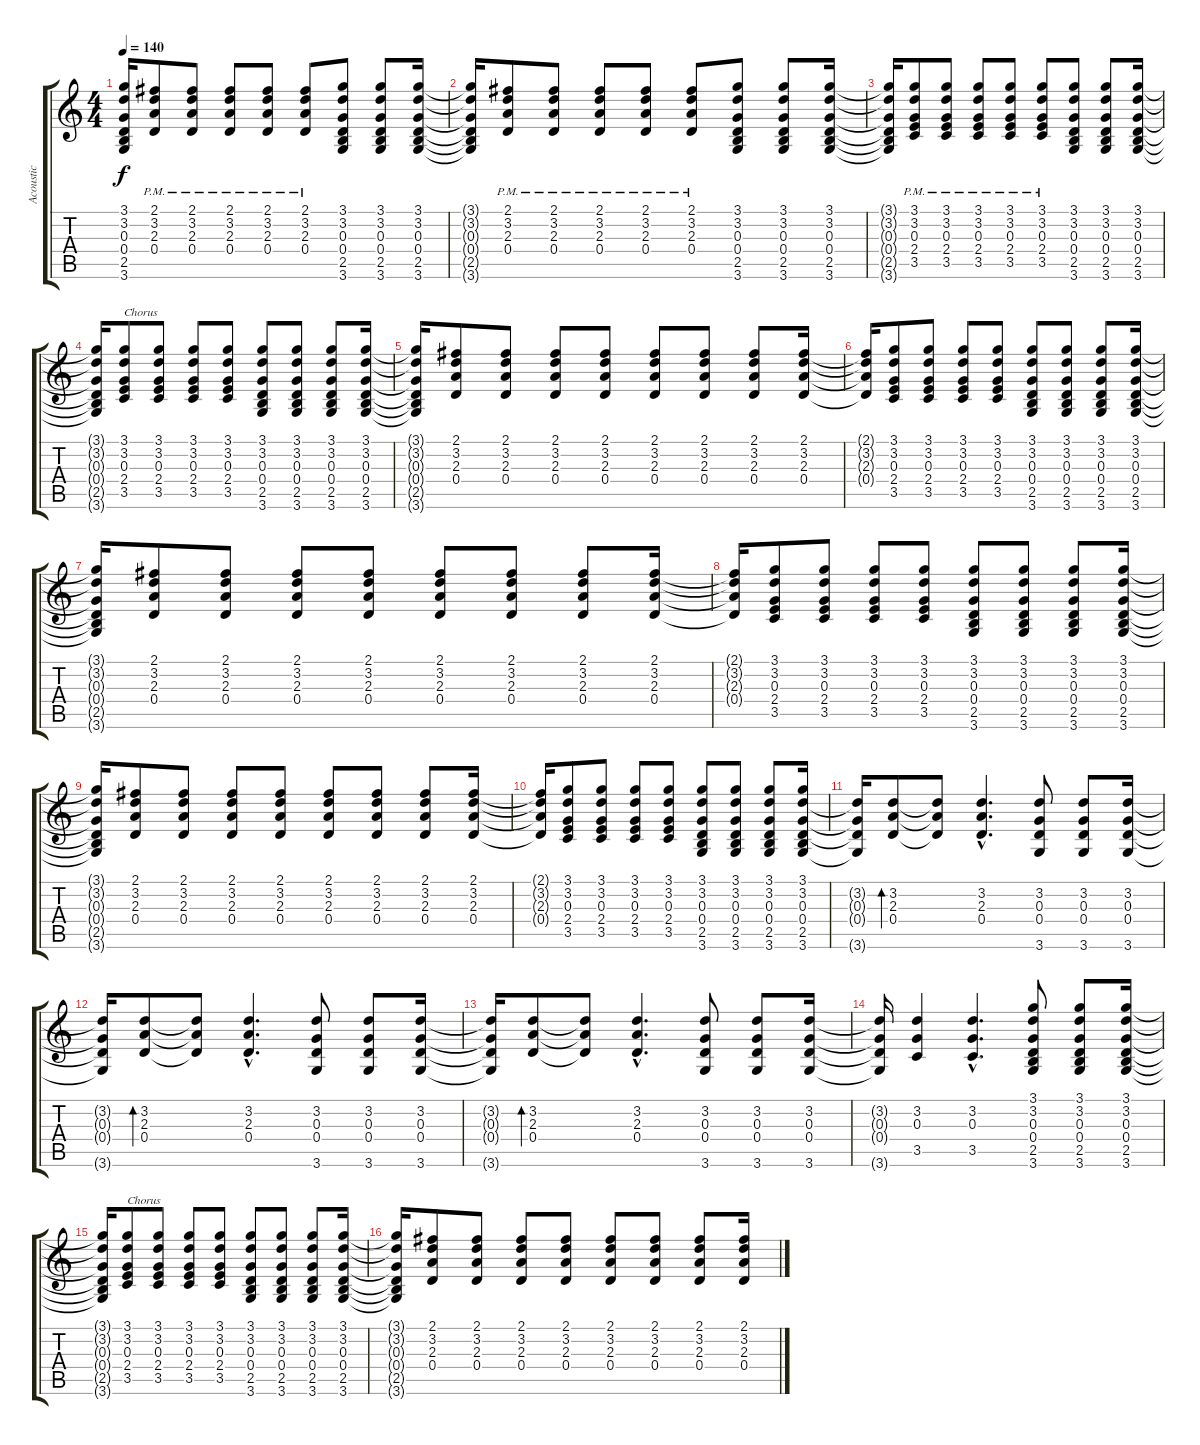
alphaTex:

\track ("Acoustic" "Acoustic") {instrument acousticguitarsteel}
\staff {score tabs}
\tuning (E4 B3 G3 D3 A2 E2) {hide}
\ts (4 4)
\tempo 140
\clef g2
\ks c
(3.1{t} 3.2{t} 0.3{t} 0.4{t} 2.5{t} 3.6{t}).16{dy f} (2.1 3.2{pm} 2.3 0.4).8 (2.1 3.2{pm} 2.3 0.4).8 (2.1 3.2{pm} 2.3 0.4).8 (2.1 3.2{pm} 2.3 0.4).8 (2.1 3.2{pm} 2.3 0.4).8 (3.1 3.2 0.3 0.4 2.5 3.6).8 (3.1 3.2 0.3 0.4 2.5 3.6).8 (3.1 3.2 0.3 0.4 2.5 3.6).16 |
(3.1{t} 3.2{t} 0.3{t} 0.4{t} 2.5{t} 3.6{t}).16 (2.1 3.2{pm} 2.3 0.4).8 (2.1 3.2{pm} 2.3 0.4).8 (2.1 3.2{pm} 2.3 0.4).8 (2.1 3.2{pm} 2.3 0.4).8 (2.1 3.2{pm} 2.3 0.4).8 (3.1 3.2 0.3 0.4 2.5 3.6).8 (3.1 3.2 0.3 0.4 2.5 3.6).8 (3.1 3.2 0.3 0.4 2.5 3.6).16 |
(3.1{t} 3.2{t} 0.3{t} 0.4{t} 2.5{t} 3.6{t}).16 (3.1 3.2{pm} 0.3 2.4 3.5).8 (3.1 3.2{pm} 0.3 2.4 3.5).8 (3.1 3.2{pm} 0.3 2.4 3.5).8 (3.1 3.2{pm} 0.3 2.4 3.5).8 (3.1 3.2{pm} 0.3 2.4 3.5).8 (3.1 3.2 0.3 0.4 2.5 3.6).8 (3.1 3.2 0.3 0.4 2.5 3.6).8 (3.1 3.2 0.3 0.4 2.5 3.6).16 |
(3.1{t} 3.2{t} 0.3{t} 0.4{t} 2.5{t} 3.6{t}).16 (3.1 3.2 0.3 2.4 3.5).8{txt "Chorus"} (3.1 3.2 0.3 2.4 3.5).8 (3.1 3.2 0.3 2.4 3.5).8 (3.1 3.2 0.3 2.4 3.5).8 (3.1 3.2 0.3 0.4 2.5 3.6).8 (3.1 3.2 0.3 0.4 2.5 3.6).8 (3.1 3.2 0.3 0.4 2.5 3.6).8 (3.1 3.2 0.3 0.4 2.5 3.6).16 |
(3.1{t} 3.2{t} 0.3{t} 0.4{t} 2.5{t} 3.6{t}).16 (2.1 3.2 2.3 0.4).8 (2.1 3.2 2.3 0.4).8 (2.1 3.2 2.3 0.4).8 (2.1 3.2 2.3 0.4).8 (2.1 3.2 2.3 0.4).8 (2.1 3.2 2.3 0.4).8 (2.1 3.2 2.3 0.4).8 (2.1 3.2 2.3 0.4).16 |
(2.1{t} 3.2{t} 2.3{t} 0.4{t}).16 (3.1 3.2 0.3 2.4 3.5).8 (3.1 3.2 0.3 2.4 3.5).8 (3.1 3.2 0.3 2.4 3.5).8 (3.1 3.2 0.3 2.4 3.5).8 (3.1 3.2 0.3 0.4 2.5 3.6).8 (3.1 3.2 0.3 0.4 2.5 3.6).8 (3.1 3.2 0.3 0.4 2.5 3.6).8 (3.1 3.2 0.3 0.4 2.5 3.6).16 |
(3.1{t} 3.2{t} 0.3{t} 0.4{t} 2.5{t} 3.6{t}).16 (2.1 3.2 2.3 0.4).8 (2.1 3.2 2.3 0.4).8 (2.1 3.2 2.3 0.4).8 (2.1 3.2 2.3 0.4).8 (2.1 3.2 2.3 0.4).8 (2.1 3.2 2.3 0.4).8 (2.1 3.2 2.3 0.4).8 (2.1 3.2 2.3 0.4).16 |
(2.1{t} 3.2{t} 2.3{t} 0.4{t}).16 (3.1 3.2 0.3 2.4 3.5).8 (3.1 3.2 0.3 2.4 3.5).8 (3.1 3.2 0.3 2.4 3.5).8 (3.1 3.2 0.3 2.4 3.5).8 (3.1 3.2 0.3 0.4 2.5 3.6).8 (3.1 3.2 0.3 0.4 2.5 3.6).8 (3.1 3.2 0.3 0.4 2.5 3.6).8 (3.1 3.2 0.3 0.4 2.5 3.6).16 |
(3.1{t} 3.2{t} 0.3{t} 0.4{t} 2.5{t} 3.6{t}).16 (2.1 3.2 2.3 0.4).8 (2.1 3.2 2.3 0.4).8 (2.1 3.2 2.3 0.4).8 (2.1 3.2 2.3 0.4).8 (2.1 3.2 2.3 0.4).8 (2.1 3.2 2.3 0.4).8 (2.1 3.2 2.3 0.4).8 (2.1 3.2 2.3 0.4).16 |
(2.1{t} 3.2{t} 2.3{t} 0.4{t}).16 (3.1 3.2 0.3 2.4 3.5).8 (3.1 3.2 0.3 2.4 3.5).8 (3.1 3.2 0.3 2.4 3.5).8 (3.1 3.2 0.3 2.4 3.5).8 (3.1 3.2 0.3 0.4 2.5 3.6).8 (3.1 3.2 0.3 0.4 2.5 3.6).8 (3.1 3.2 0.3 0.4 2.5 3.6).8 (3.1 3.2 0.3 0.4 2.5 3.6).16 |
(3.2{t} 0.3{t} 0.4{t} 3.6{t}).16 (3.2 2.3 0.4).8{bd 60} (3.2{t} 2.3{t} 0.4{t}).8 (3.2{hac} 2.3{hac} 0.4{hac}).4{d} (3.2 0.3 0.4 3.6).8 (3.2 0.3 0.4 3.6).8 (3.2 0.3 0.4 3.6).16 |
(3.2{t} 0.3{t} 0.4{t} 3.6{t}).16 (3.2 2.3 0.4).8{bd 60} (3.2{t} 2.3{t} 0.4{t}).8 (3.2{hac} 2.3{hac} 0.4{hac}).4{d} (3.2 0.3 0.4 3.6).8 (3.2 0.3 0.4 3.6).8 (3.2 0.3 0.4 3.6).16 |
(3.2{t} 0.3{t} 0.4{t} 3.6{t}).16 (3.2 2.3 0.4).8{bd 60} (3.2{t} 2.3{t} 0.4{t}).8 (3.2{hac} 2.3{hac} 0.4{hac}).4{d} (3.2 0.3 0.4 3.6).8 (3.2 0.3 0.4 3.6).8 (3.2 0.3 0.4 3.6).16 |
(3.2{t} 0.3{t} 0.4{t} 3.6{t}).16 (3.2 0.3 3.5).4 (3.2{hac} 0.3{hac} 3.5{hac}).4{d} (3.1 3.2 0.3 0.4 2.5 3.6).8 (3.1 3.2 0.3 0.4 2.5 3.6).8 (3.1 3.2 0.3 0.4 2.5 3.6).16 |
(3.1{t} 3.2{t} 0.3{t} 0.4{t} 2.5{t} 3.6{t}).16 (3.1 3.2 0.3 2.4 3.5).8{txt "Chorus"} (3.1 3.2 0.3 2.4 3.5).8 (3.1 3.2 0.3 2.4 3.5).8 (3.1 3.2 0.3 2.4 3.5).8 (3.1 3.2 0.3 0.4 2.5 3.6).8 (3.1 3.2 0.3 0.4 2.5 3.6).8 (3.1 3.2 0.3 0.4 2.5 3.6).8 (3.1 3.2 0.3 0.4 2.5 3.6).16 |
(3.1{t} 3.2{t} 0.3{t} 0.4{t} 2.5{t} 3.6{t}).16 (2.1 3.2 2.3 0.4).8 (2.1 3.2 2.3 0.4).8 (2.1 3.2 2.3 0.4).8 (2.1 3.2 2.3 0.4).8 (2.1 3.2 2.3 0.4).8 (2.1 3.2 2.3 0.4).8 (2.1 3.2 2.3 0.4).8 (2.1 3.2 2.3 0.4).16
